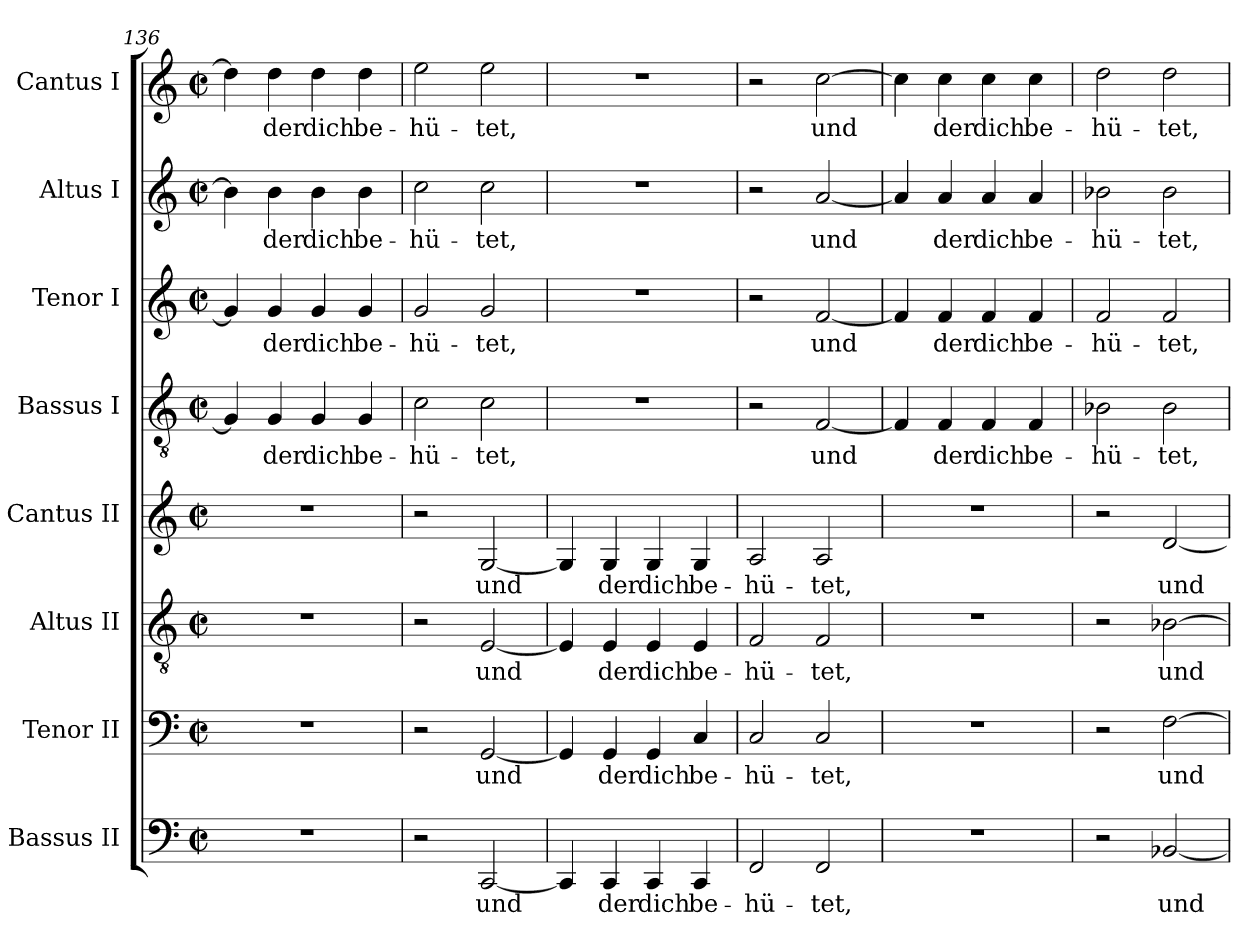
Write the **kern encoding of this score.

**kern	**text	**kern	**text	**kern	**text	**kern	**text	**kern	**text	**kern	**text	**kern	**text	**kern	**text
*part8	*part8	*part7	*part7	*part6	*part6	*part5	*part5	*part4	*part4	*part3	*part3	*part2	*part2	*part1	*part1
*staff8	*staff8	*staff7	*staff7	*staff6	*staff6	*staff5	*staff5	*staff4	*staff4	*staff3	*staff3	*staff2	*staff2	*staff1	*staff1
*I"Bassus II	*	*I"Tenor II	*	*I"Altus II	*	*I"Cantus II	*	*I"Bassus I	*	*I"Tenor I	*	*I"Altus I	*	*I"Cantus I	*
*I'B2	*	*I'T2	*	*I'A2	*	*I'C2	*	*I'B1	*	*I'T1	*	*I'A1	*	*I'C1	*
!!LO:PB:g=z
*clefF4	*	*clefF4	*	*clefGv2	*	*clefG2	*	*clefGv2	*	*clefG2	*	*clefG2	*	*clefG2	*
*k[]	*	*k[]	*	*k[]	*	*k[]	*	*k[]	*	*k[]	*	*k[]	*	*k[]	*
*C:	*	*C:	*	*C:	*	*C:	*	*C:	*	*C:	*	*C:	*	*C:	*
*M2/2	*	*M2/2	*	*M2/2	*	*M2/2	*	*M2/2	*	*M2/2	*	*M2/2	*	*M2/2	*
*met(c|)	*	*met(c|)	*	*met(c|)	*	*met(c|)	*	*met(c|)	*	*met(c|)	*	*met(c|)	*	*met(c|)	*
=136	=136	=136	=136	=136	=136	=136	=136	=136	=136	=136	=136	=136	=136	=136	=136
1r	.	1r	.	1r	.	1r	.	4G/]	.	4g/]	.	4b\]	.	4dd\]	.
!	!	!	!	!	!	!	!	!	!LO:LY:b	!	!	!	!	!	!
!	!	!	!	!	!	!	!	!	!	!	!LO:LY:b	!	!	!	!
!	!	!	!	!	!	!	!	!	!	!	!	!	!LO:LY:b	!	!
!	!	!	!	!	!	!	!	!	!	!	!	!	!	!	!LO:LY:b
.	.	.	.	.	.	.	.	4G/	der	4g/	der	4b\	der	4dd\	der
!	!	!	!	!	!	!	!	!	!LO:LY:b	!	!	!	!	!	!
!	!	!	!	!	!	!	!	!	!	!	!LO:LY:b	!	!	!	!
!	!	!	!	!	!	!	!	!	!	!	!	!	!LO:LY:b	!	!
!	!	!	!	!	!	!	!	!	!	!	!	!	!	!	!LO:LY:b
.	.	.	.	.	.	.	.	4G/	dich	4g/	dich	4b\	dich	4dd\	dich
!	!	!	!	!	!	!	!	!	!LO:LY:b	!	!	!	!	!	!
!	!	!	!	!	!	!	!	!	!	!	!LO:LY:b	!	!	!	!
!	!	!	!	!	!	!	!	!	!	!	!	!	!LO:LY:b	!	!
!	!	!	!	!	!	!	!	!	!	!	!	!	!	!	!LO:LY:b
.	.	.	.	.	.	.	.	4G/	be-	4g/	be-	4b\	be-	4dd\	be-
=137	=137	=137	=137	=137	=137	=137	=137	=137	=137	=137	=137	=137	=137	=137	=137
!	!	!	!	!	!	!	!	!	!LO:LY:b	!	!	!	!	!	!
!	!	!	!	!	!	!	!	!	!	!	!LO:LY:b	!	!	!	!
!	!	!	!	!	!	!	!	!	!	!	!	!	!LO:LY:b	!	!
!	!	!	!	!	!	!	!	!	!	!	!	!	!	!	!LO:LY:b
2r	.	2r	.	2r	.	2r	.	2c\	-hü-	2g/	-hü-	2cc\	-hü-	2ee\	-hü-
!	!LO:LY:b	!	!	!	!	!	!	!	!	!	!	!	!	!	!
!	!	!	!LO:LY:b	!	!	!	!	!	!	!	!	!	!	!	!
!	!	!	!	!	!LO:LY:b	!	!	!	!	!	!	!	!	!	!
!	!	!	!	!	!	!	!LO:LY:b	!	!	!	!	!	!	!	!
!	!	!	!	!	!	!	!	!	!LO:LY:b	!	!	!	!	!	!
!	!	!	!	!	!	!	!	!	!	!	!LO:LY:b	!	!	!	!
!	!	!	!	!	!	!	!	!	!	!	!	!	!LO:LY:b	!	!
!	!	!	!	!	!	!	!	!	!	!	!	!	!	!	!LO:LY:b
[2CC/	und	[2GG/	und	[2E/	und	[2G/	und	2c\	-tet,	2g/	-tet,	2cc\	-tet,	2ee\	-tet,
=138	=138	=138	=138	=138	=138	=138	=138	=138	=138	=138	=138	=138	=138	=138	=138
4CC/]	.	4GG/]	.	4E/]	.	4G/]	.	1r	.	1r	.	1r	.	1r	.
!	!LO:LY:b	!	!	!	!	!	!	!	!	!	!	!	!	!	!
!	!	!	!LO:LY:b	!	!	!	!	!	!	!	!	!	!	!	!
!	!	!	!	!	!LO:LY:b	!	!	!	!	!	!	!	!	!	!
!	!	!	!	!	!	!	!LO:LY:b	!	!	!	!	!	!	!	!
4CC/	der	4GG/	der	4E/	der	4G/	der	.	.	.	.	.	.	.	.
!	!LO:LY:b	!	!	!	!	!	!	!	!	!	!	!	!	!	!
!	!	!	!LO:LY:b	!	!	!	!	!	!	!	!	!	!	!	!
!	!	!	!	!	!LO:LY:b	!	!	!	!	!	!	!	!	!	!
!	!	!	!	!	!	!	!LO:LY:b	!	!	!	!	!	!	!	!
4CC/	dich	4GG/	dich	4E/	dich	4G/	dich	.	.	.	.	.	.	.	.
!	!LO:LY:b	!	!	!	!	!	!	!	!	!	!	!	!	!	!
!	!	!	!LO:LY:b	!	!	!	!	!	!	!	!	!	!	!	!
!	!	!	!	!	!LO:LY:b	!	!	!	!	!	!	!	!	!	!
!	!	!	!	!	!	!	!LO:LY:b	!	!	!	!	!	!	!	!
4CC/	be-	4C/	be-	4E/	be-	4G/	be-	.	.	.	.	.	.	.	.
=139	=139	=139	=139	=139	=139	=139	=139	=139	=139	=139	=139	=139	=139	=139	=139
!	!LO:LY:b	!	!	!	!	!	!	!	!	!	!	!	!	!	!
!	!	!	!LO:LY:b	!	!	!	!	!	!	!	!	!	!	!	!
!	!	!	!	!	!LO:LY:b	!	!	!	!	!	!	!	!	!	!
!	!	!	!	!	!	!	!LO:LY:b	!	!	!	!	!	!	!	!
2FF/	-hü-	2C/	-hü-	2F/	-hü-	2A/	-hü-	2r	.	2r	.	2r	.	2r	.
!	!LO:LY:b	!	!	!	!	!	!	!	!	!	!	!	!	!	!
!	!	!	!LO:LY:b	!	!	!	!	!	!	!	!	!	!	!	!
!	!	!	!	!	!LO:LY:b	!	!	!	!	!	!	!	!	!	!
!	!	!	!	!	!	!	!LO:LY:b	!	!	!	!	!	!	!	!
!	!	!	!	!	!	!	!	!	!LO:LY:b	!	!	!	!	!	!
!	!	!	!	!	!	!	!	!	!	!	!LO:LY:b	!	!	!	!
!	!	!	!	!	!	!	!	!	!	!	!	!	!LO:LY:b	!	!
!	!	!	!	!	!	!	!	!	!	!	!	!	!	!	!LO:LY:b
2FF/	-tet,	2C/	-tet,	2F/	-tet,	2A/	-tet,	[2F/	und	[2f/	und	[2a/	und	[2cc\	und
=140	=140	=140	=140	=140	=140	=140	=140	=140	=140	=140	=140	=140	=140	=140	=140
1r	.	1r	.	1r	.	1r	.	4F/]	.	4f/]	.	4a/]	.	4cc\]	.
!	!	!	!	!	!	!	!	!	!LO:LY:b	!	!	!	!	!	!
!	!	!	!	!	!	!	!	!	!	!	!LO:LY:b	!	!	!	!
!	!	!	!	!	!	!	!	!	!	!	!	!	!LO:LY:b	!	!
!	!	!	!	!	!	!	!	!	!	!	!	!	!	!	!LO:LY:b
.	.	.	.	.	.	.	.	4F/	der	4f/	der	4a/	der	4cc\	der
!	!	!	!	!	!	!	!	!	!LO:LY:b	!	!	!	!	!	!
!	!	!	!	!	!	!	!	!	!	!	!LO:LY:b	!	!	!	!
!	!	!	!	!	!	!	!	!	!	!	!	!	!LO:LY:b	!	!
!	!	!	!	!	!	!	!	!	!	!	!	!	!	!	!LO:LY:b
.	.	.	.	.	.	.	.	4F/	dich	4f/	dich	4a/	dich	4cc\	dich
!	!	!	!	!	!	!	!	!	!LO:LY:b	!	!	!	!	!	!
!	!	!	!	!	!	!	!	!	!	!	!LO:LY:b	!	!	!	!
!	!	!	!	!	!	!	!	!	!	!	!	!	!LO:LY:b	!	!
!	!	!	!	!	!	!	!	!	!	!	!	!	!	!	!LO:LY:b
.	.	.	.	.	.	.	.	4F/	be-	4f/	be-	4a/	be-	4cc\	be-
=141	=141	=141	=141	=141	=141	=141	=141	=141	=141	=141	=141	=141	=141	=141	=141
!	!	!	!	!	!	!	!	!	!LO:LY:b	!	!	!	!	!	!
!	!	!	!	!	!	!	!	!	!	!	!LO:LY:b	!	!	!	!
!	!	!	!	!	!	!	!	!	!	!	!	!	!LO:LY:b	!	!
!	!	!	!	!	!	!	!	!	!	!	!	!	!	!	!LO:LY:b
2r	.	2r	.	2r	.	2r	.	2B-X\	-hü-	2f/	-hü-	2b-X\	-hü-	2dd\	-hü-
!	!LO:LY:b	!	!	!	!	!	!	!	!	!	!	!	!	!	!
!	!	!	!LO:LY:b	!	!	!	!	!	!	!	!	!	!	!	!
!	!	!	!	!	!LO:LY:b	!	!	!	!	!	!	!	!	!	!
!	!	!	!	!	!	!	!LO:LY:b	!	!	!	!	!	!	!	!
!	!	!	!	!	!	!	!	!	!LO:LY:b	!	!	!	!	!	!
!	!	!	!	!	!	!	!	!	!	!	!LO:LY:b	!	!	!	!
!	!	!	!	!	!	!	!	!	!	!	!	!	!LO:LY:b	!	!
!	!	!	!	!	!	!	!	!	!	!	!	!	!	!	!LO:LY:b
[2BB-X/	und	[2F\	und	[2B-X\	und	[2d/	und	2B-\	-tet,	2f/	-tet,	2b-\	-tet,	2dd\	-tet,
=	=	=	=	=	=	=	=	=	=	=	=	=	=	=	=
*-	*-	*-	*-	*-	*-	*-	*-	*-	*-	*-	*-	*-	*-	*-	*-
